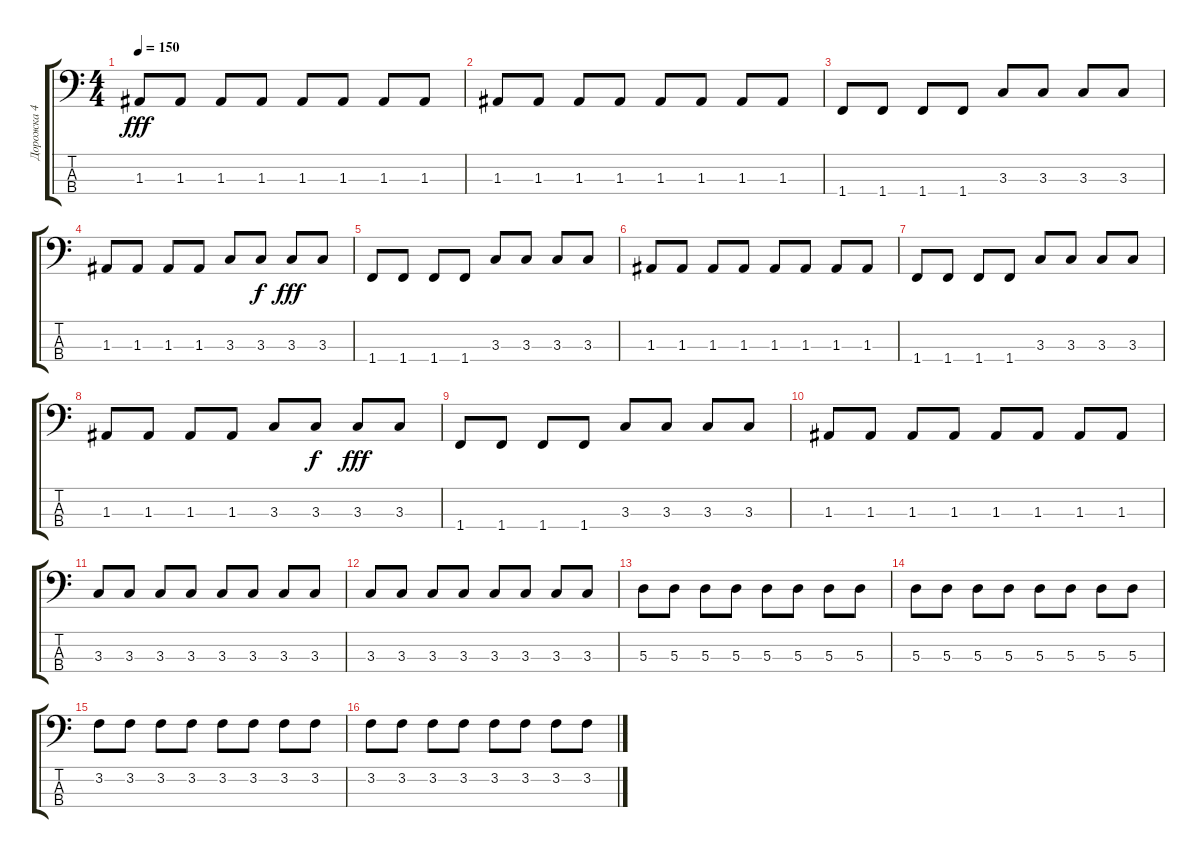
\track ("Дорожка 4" "Дорожка 4") {instrument electricbassfinger}
\staff {score tabs}
\tuning (G2 D2 A1 E1) {hide}
\ts (4 4)
\tempo 150
\clef f4
\ks c
1.3.8{dy fff} 1.3.8 1.3.8 1.3.8 1.3.8 1.3.8 1.3.8 1.3.8 |
1.3.8 1.3.8 1.3.8 1.3.8 1.3.8 1.3.8 1.3.8 1.3.8 |
1.4.8 1.4.8 1.4.8 1.4.8 3.3.8 3.3.8 3.3.8 3.3.8 |
1.3.8 1.3.8 1.3.8 1.3.8 3.3.8 3.3.8{dy f} 3.3.8{dy fff} 3.3.8 |
1.4.8 1.4.8 1.4.8 1.4.8 3.3.8 3.3.8 3.3.8 3.3.8 |
1.3.8 1.3.8 1.3.8 1.3.8 1.3.8 1.3.8 1.3.8 1.3.8 |
1.4.8 1.4.8 1.4.8 1.4.8 3.3.8 3.3.8 3.3.8 3.3.8 |
1.3.8 1.3.8 1.3.8 1.3.8 3.3.8 3.3.8{dy f} 3.3.8{dy fff} 3.3.8 |
1.4.8 1.4.8 1.4.8 1.4.8 3.3.8 3.3.8 3.3.8 3.3.8 |
1.3.8 1.3.8 1.3.8 1.3.8 1.3.8 1.3.8 1.3.8 1.3.8 |
3.3.8 3.3.8 3.3.8 3.3.8 3.3.8 3.3.8 3.3.8 3.3.8 |
3.3.8 3.3.8 3.3.8 3.3.8 3.3.8 3.3.8 3.3.8 3.3.8 |
5.3.8 5.3.8 5.3.8 5.3.8 5.3.8 5.3.8 5.3.8 5.3.8 |
5.3.8 5.3.8 5.3.8 5.3.8 5.3.8 5.3.8 5.3.8 5.3.8 |
3.2.8 3.2.8 3.2.8 3.2.8 3.2.8 3.2.8 3.2.8 3.2.8 |
3.2.8 3.2.8 3.2.8 3.2.8 3.2.8 3.2.8 3.2.8 3.2.8
